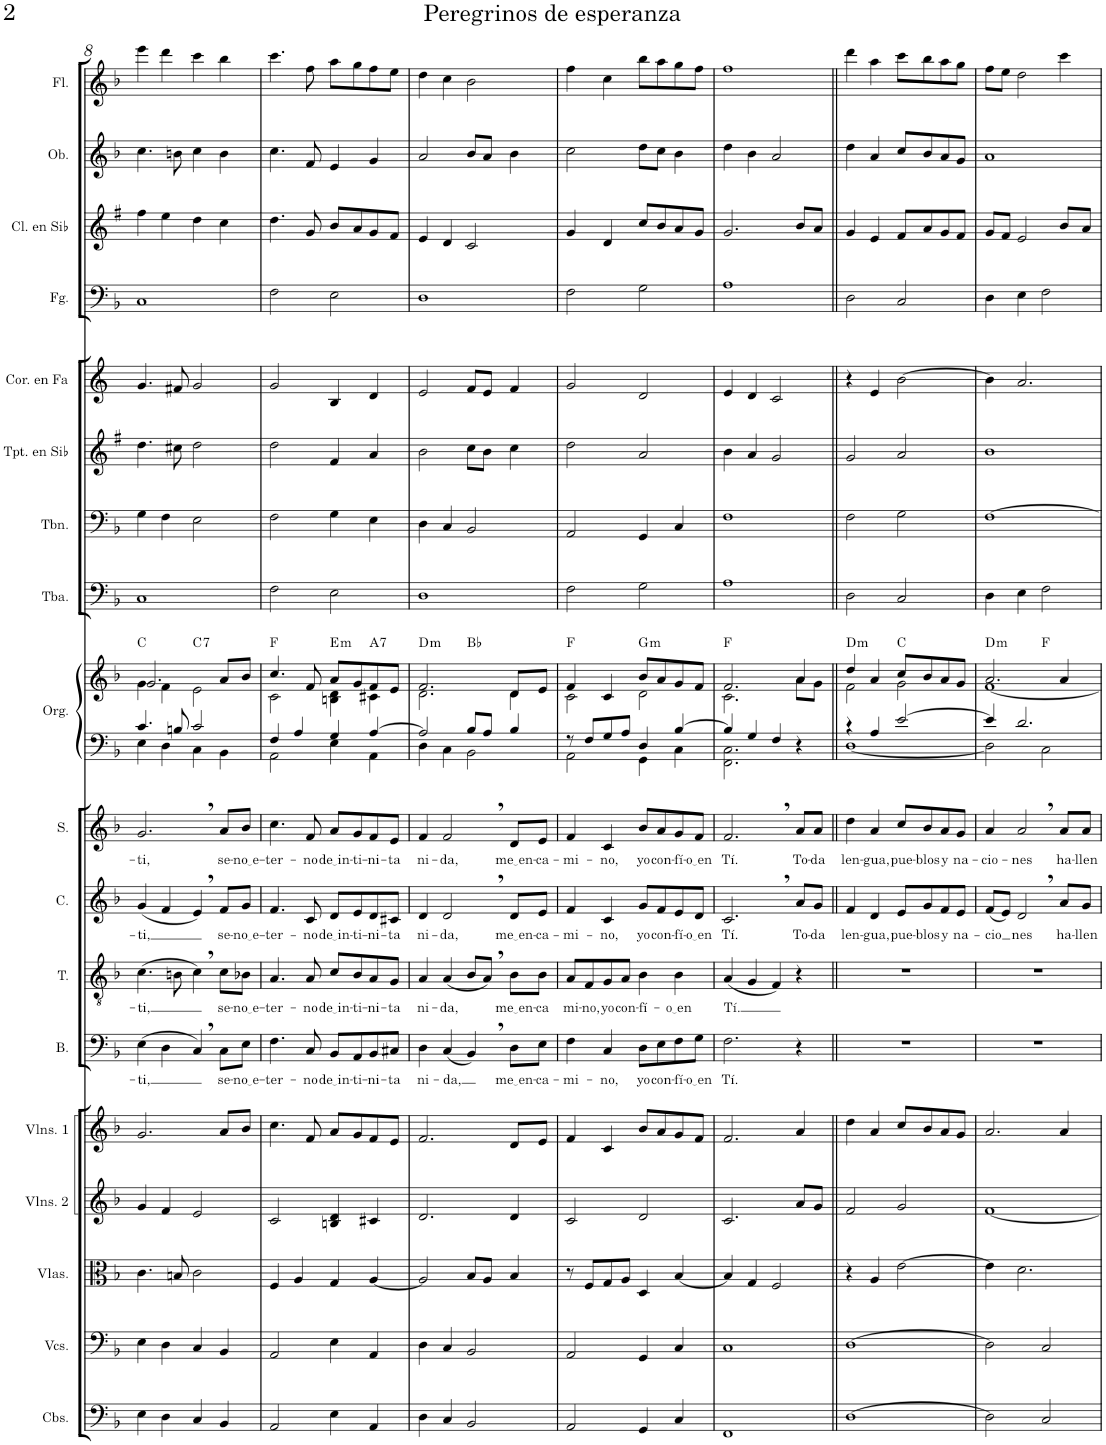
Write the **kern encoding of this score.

**kern	**kern	**kern	**kern	**kern	**kern	**text	**kern	**text	**kern	**text	**kern	**text	**harte	**kern	**kern	**harte	**kern	**kern	**kern	**kern	**kern	**kern	**kern	**kern
*part18	*part17	*part16	*part15	*part14	*part13	*part13	*part12	*part12	*part11	*part11	*part10	*part10	*part10	*part9	*part9	*part9	*part8	*part7	*part6	*part5	*part4	*part3	*part2	*part1
*staff19	*staff18	*staff17	*staff16	*staff15	*staff14	*staff14	*staff13	*staff13	*staff12	*staff12	*staff11	*staff11	*	*staff10	*staff9	*	*staff8	*staff7	*staff6	*staff5	*staff4	*staff3	*staff2	*staff1
*I"Contrabajos	*I"Violonchelos	*I"Violas	*I"Violines 2	*I"Violines 1	*I"Bajo	*	*I"Tenor	*	*I"Contralto	*	*I"Soprano	*	*	*I"Órgano	*	*	*I"Tuba	*I"Trombón	*I"Trompeta en Sib	*I"Trompa en Fa	*I"Fagot	*I"Clarinete en Sib	*I"Oboe	*I"Flauta
*I'Cbs.	*I'Vcs.	*I'Vlas.	*I'Vlns. 2	*I'Vlns. 1	*I'B.	*	*I'T.	*	*I'C.	*	*I'S.	*	*	*	*	*	*I'Tba.	*I'Tbn.	*I'Tpt. en Sib	*	*I'Fg.	*I'Cl. en Sib	*I'Ob.	*I'Fl.
!!LO:PB:g=z
*clefF4	*clefF4	*clefC3	*clefG2	*clefG2	*clefF4	*	*clefGv2	*	*clefG2	*	*clefG2	*	*	*clefF4	*clefG2	*	*clefF4	*clefF4	*clefG2	*clefG2	*clefF4	*clefG2	*clefG2	*clefG2
*Trd7c12	*	*	*	*	*	*	*	*	*	*	*	*	*	*	*	*	*	*	*Trd1c2	*Trd4c7	*	*Trd1c2	*	*
*k[b-]	*k[b-]	*k[b-]	*k[b-]	*k[b-]	*k[b-]	*	*k[b-]	*	*k[b-]	*	*k[b-]	*	*	*k[b-]	*k[b-]	*	*k[b-]	*k[b-]	*k[f#]	*k[]	*k[b-]	*k[f#]	*k[b-]	*k[b-]
*M4/4	*M4/4	*M4/4	*M4/4	*M4/4	*M4/4	*	*M4/4	*	*M4/4	*	*M4/4	*	*	*M4/4	*M4/4	*	*M4/4	*M4/4	*M4/4	*M4/4	*M4/4	*M4/4	*M4/4	*M4/4
*met(c)	*met(c)	*met(c)	*met(c)	*met(c)	*met(c)	*	*met(c)	*	*met(c)	*	*met(c)	*	*	*met(c)	*met(c)	*	*met(c)	*met(c)	*met(c)	*met(c)	*met(c)	*met(c)	*met(c)	*met(c)
=8	=8	=8	=8	=8	=8	=8	=8	=8	=8	=8	=8	=8	=8	=8	=8	=8	=8	=8	=8	=8	=8	=8	=8	=8
!	!	!	!	!	!	!LO:LY:b	!	!LO:LY:b	!	!LO:LY:b	!	!LO:LY:b	!	!	!	!	!	!	!	!	!	!	!	!
*	*	*	*	*	*	*	*	*	*	*	*^	*	*	*^	*^	*	*	*	*	*	*	*	*	*
4E\	4E\	4.c\	4g/	2.g/	(4E\	-ti,	(4.c\	-ti,	(4g/	-ti,	2.g,/	2ryy	-ti,	C:maj	4.c/	4E\	2.g/	4g\	C:maj	1C	4G\	4.dd\	4.g/	1C	4ff#\	4.cc\	4eee\
4D\	4D\	.	4f/	.	4D\	.	.	.	4f/	.	.	.	.	.	.	4D\	.	4f\	.	.	4F\	.	.	.	4ee\	.	4ddd\
.	.	8Bn/	.	.	.	.	8Bn\	.	.	.	.	.	.	.	8Bn/	.	.	.	.	.	.	8cc#X\	8f#X/	.	.	8bn\	.
!	!	!	!	!	!	!	!	!	!	!	!	!	!	!LO:H:kt=7	!	!	!	!	!LO:H:kt=7	!	!	!	!	!	!	!	!
4C/	4C/	2c\	2e/	.	4C,/)	.	4c,\)	.	4e,/)	.	.	2ryy	.	C:7	2c/	4C\	.	2e\	C:7	.	2E\	2dd\	2g/	.	4dd\	4cc\	4ccc\
!	!	!	!	!	!	!LO:LY:b	!	!LO:LY:b	!	!LO:LY:b	!	!	!LO:LY:b	!	!	!	!	!	!	!	!	!	!	!	!	!	!
4BB-/	4BB-/	.	.	8a/L	8C\L	se-	8c\L	se-	8f/L	se-	8a/L	.	se-	.	.	4BB-\	8a/L	.	.	.	.	.	.	.	4cc\	4b\	4bb-\
!	!	!	!	!	!	!LO:LY:b	!	!LO:LY:b	!	!LO:LY:b	!	!	!LO:LY:b	!	!	!	!	!	!	!	!	!	!	!	!	!	!
.	.	.	.	8b-/J	8E\J	no e	8B-X\J	no e	8g/J	no e	8b-/J	.	no e	.	.	.	8b-/J	.	.	.	.	.	.	.	.	.	.
=9	=9	=9	=9	=9	=9	=9	=9	=9	=9	=9	=9	=9	=9	=9	=9	=9	=9	=9	=9	=9	=9	=9	=9	=9	=9	=9	=9
!	!	!	!	!	!	!LO:LY:b	!	!LO:LY:b	!	!LO:LY:b	!	!	!LO:LY:b	!	!	!	!	!	!	!	!	!	!	!	!	!	!
*	*	*	*	*	*	*	*	*	*	*	*v	*v	*	*	*	*	*	*	*	*	*	*	*	*	*	*	*
2AA/	2AA/	4F/	2c/	4.cc\	4.F\	-ter-	4.A/	-ter-	4.f/	-ter-	4.cc\	-ter-	F:maj	4F/	2AA\	4.cc/	2c\	F:maj	2F\	2F\	2dd\	2g/	2F\	4.dd\	4.cc\	4.ccc\
.	.	4A/	.	.	.	.	.	.	.	.	.	.	.	4A/	.	.	.	.	.	.	.	.	.	.	.	.
!	!	!	!	!	!	!LO:LY:b	!	!LO:LY:b	!	!LO:LY:b	!	!LO:LY:b	!	!	!	!	!	!	!	!	!	!	!	!	!	!
.	.	.	.	8f/	8C/	-no	8A/	-no	8c/	-no	8f/	-no	.	.	.	8f/	.	.	.	.	.	.	.	8g/	8f/	8ff\
!	!	!	!	!	!	!LO:LY:b	!	!LO:LY:b	!	!LO:LY:b	!	!LO:LY:b	!LO:H:kt=m	!	!	!	!	!LO:H:kt=m	!	!	!	!	!	!	!	!
4E\	4E\	4G/	4Bn/ 4d/	8a/L	8BB-/L	de in	8c/L	de in	8d/L	de in	8a/L	de in	E:min	4G/	4E\	8a/L	4Bn\ 4d\	E:min	2E\	4G\	4f#/	4B/	2E\	8b/L	4e/	8aa\L
!	!	!	!	!	!	!LO:LY:b	!	!LO:LY:b	!	!LO:LY:b	!	!LO:LY:b	!	!	!	!	!	!	!	!	!	!	!	!	!	!
.	.	.	.	8g/	8AA/	-ti-	8B-/	-ti-	8e/	-ti-	8g/	-ti-	.	.	.	8g/	.	.	.	.	.	.	.	8a/	.	8gg\
!	!	!	!	!	!	!LO:LY:b	!	!LO:LY:b	!	!LO:LY:b	!	!LO:LY:b	!LO:H:kt=7	!	!	!	!	!LO:H:kt=7	!	!	!	!	!	!	!	!
4AA/	4AA/	[4A/	4c#X/	8f/	8BB-/	-ni-	8A/	-ni-	8d/	-ni-	8f/	-ni-	A:7	[4A/	4AA\	8f/	4c#X\	A:7	.	4E\	4a/	4d/	.	8g/	4g/	8ff\
!	!	!	!	!	!	!LO:LY:b	!	!LO:LY:b	!	!LO:LY:b	!	!LO:LY:b	!	!	!	!	!	!	!	!	!	!	!	!	!	!
.	.	.	.	8e/J	8C#X/J	-ta	8G/J	-ta	8c#X/J	-ta	8e/J	-ta	.	.	.	8e/J	.	.	.	.	.	.	.	8f#/J	.	8ee\J
*	*	*	*	*	*	*	*	*	*	*	*	*	*	*	*	*v	*v	*	*	*	*	*	*	*	*	*
=10	=10	=10	=10	=10	=10	=10	=10	=10	=10	=10	=10	=10	=10	=10	=10	=10	=10	=10	=10	=10	=10	=10	=10	=10	=10
!	!	!	!	!	!	!LO:LY:b	!	!LO:LY:b	!	!LO:LY:b	!	!LO:LY:b	!LO:H:kt=m	!	!	!	!LO:H:kt=m	!	!	!	!	!	!	!	!
*	*	*	*	*	*	*	*	*	*	*	*^	*	*	*	*	*^	*	*	*	*	*	*	*	*	*
*	*	*	*	*	*	*	*	*	*	*	*	*	*	*	*	*	*	*^	*	*	*	*	*	*	*	*	*
4D\	4D\	2A/]	2.d/	2.f/	4D\	ni-	4A/	ni-	4d/	ni-	4f/	2ryy	ni-	D:min	2A/]	4D\	2.f/	2.d\	2ryy	D:min	1D	4D\	2b\	2e/	1D	4e/	2a/	4dd\
!	!	!	!	!	!	!LO:LY:b	!	!LO:LY:b	!	!LO:LY:b	!	!	!LO:LY:b	!	!	!	!	!	!	!	!	!	!	!	!	!	!	!
4C/	4C/	.	.	.	(4C/	-da,	(4A/	-da,	2d,/	-da,	2f,/	.	-da,	.	.	4C\	.	.	.	.	.	4C/	.	.	.	4d/	.	4cc\
2BB-/	2BB-/	8B-/L	.	.	4BB-,/)	.	8B-/L	.	.	.	.	2ryy	.	Bb:maj	8B-/L	2BB-\	.	.	2ryy	Bb:maj	.	2BB-/	8cc\L	8f/L	.	2c/	8b-/L	2b-\
.	.	8A/J	.	.	.	.	8A,/J)	.	.	.	.	.	.	.	8A/J	.	.	.	.	.	.	.	8b\J	8e/J	.	.	8a/J	.
!	!	!	!	!	!	!LO:LY:b	!	!LO:LY:b	!	!LO:LY:b	!	!	!LO:LY:b	!	!	!	!	!	!	!	!	!	!	!	!	!	!	!
.	.	4B-/	4d/	8d/L	8D\L	me en	8B-\L	me en	8d/L	me en	8d/L	.	me en	.	4B-/	.	8d/L	4d\	.	.	.	.	4cc\	4f/	.	.	4b-\	.
!	!	!	!	!	!	!LO:LY:b	!	!LO:LY:b	!	!LO:LY:b	!	!	!LO:LY:b	!	!	!	!	!	!	!	!	!	!	!	!	!	!	!
.	.	.	.	8e/J	8E\J	-ca-	8B-\J	-ca	8e/J	-ca-	8e/J	.	-ca-	.	.	.	8e/J	.	.	.	.	.	.	.	.	.	.	.
=11	=11	=11	=11	=11	=11	=11	=11	=11	=11	=11	=11	=11	=11	=11	=11	=11	=11	=11	=11	=11	=11	=11	=11	=11	=11	=11	=11	=11
!	!	!	!	!	!	!LO:LY:b	!	!LO:LY:b	!	!LO:LY:b	!	!	!LO:LY:b	!	!	!	!	!	!	!	!	!	!	!	!	!	!	!
*	*	*	*	*	*	*	*	*	*	*	*v	*v	*	*	*	*	*	*v	*v	*	*	*	*	*	*	*	*	*
2AA/	2AA/	8r	2c/	4f/	4F\	-mi-	8A/L	-mi-	4f/	-mi-	4f/	-mi-	F:maj	8r	2AA\	4f/	2c\	F:maj	2F\	2AA/	2dd\	2g/	2F\	4g/	2cc\	4ff\
!	!	!	!	!	!	!	!	!LO:LY:b	!	!	!	!	!	!	!	!	!	!	!	!	!	!	!	!	!	!
.	.	8F/L	.	.	.	.	8F/	-no,	.	.	.	.	.	8F/L	.	.	.	.	.	.	.	.	.	.	.	.
!	!	!	!	!	!	!LO:LY:b	!	!LO:LY:b	!	!LO:LY:b	!	!LO:LY:b	!	!	!	!	!	!	!	!	!	!	!	!	!	!
.	.	8G/	.	4c/	4C/	-no,	8G/	yo	4c/	-no,	4c/	-no,	.	8G/	.	4c/	.	.	.	.	.	.	.	4d/	.	4cc\
!	!	!	!	!	!	!	!	!LO:LY:b	!	!	!	!	!	!	!	!	!	!	!	!	!	!	!	!	!	!
.	.	8A/J	.	.	.	.	8A/J	con-	.	.	.	.	.	8A/J	.	.	.	.	.	.	.	.	.	.	.	.
!	!	!	!	!	!	!LO:LY:b	!	!LO:LY:b	!	!LO:LY:b	!	!LO:LY:b	!LO:H:kt=m	!	!	!	!	!LO:H:kt=m	!	!	!	!	!	!	!	!
4GG/	4GG/	4D/	2d/	8b-/L	8D\L	yo	4B-\	-fí-	8g/L	yo	8b-/L	yo	G:min	4D/	4GG\	8b-/L	2d\	G:min	2G\	4GG/	2a/	2d/	2G\	8cc/L	8dd\L	8bb-\L
!	!	!	!	!	!	!LO:LY:b	!	!	!	!LO:LY:b	!	!LO:LY:b	!	!	!	!	!	!	!	!	!	!	!	!	!	!
.	.	.	.	8a/	8E\	con-	.	.	8f/	con-	8a/	con-	.	.	.	8a/	.	.	.	.	.	.	.	8b/	8cc\J	8aa\
!	!	!	!	!	!	!LO:LY:b	!	!LO:LY:b	!	!LO:LY:b	!	!LO:LY:b	!	!	!	!	!	!	!	!	!	!	!	!	!	!
4C/	4C/	[4B-/	.	8g/	8F\	-fí-	4B-\	o en	8e/	-fí-	8g/	-fí-	.	[4B-/	4C\	8g/	.	.	.	4C/	.	.	.	8a/	4b-\	8gg\
!	!	!	!	!	!	!LO:LY:b	!	!	!	!LO:LY:b	!	!LO:LY:b	!	!	!	!	!	!	!	!	!	!	!	!	!	!
.	.	.	.	8f/J	8G\J	o en	.	.	8d/J	o en	8f/J	o en	.	.	.	8f/J	.	.	.	.	.	.	.	8g/J	.	8ff\J
=12	=12	=12	=12	=12	=12	=12	=12	=12	=12	=12	=12	=12	=12	=12	=12	=12	=12	=12	=12	=12	=12	=12	=12	=12	=12	=12
!	!	!	!	!	!	!LO:LY:b	!	!LO:LY:b	!	!LO:LY:b	!	!LO:LY:b	!	!	!	!	!	!	!	!	!	!	!	!	!	!
1FF	1C	4B-/]	2.c/	2.f/	2.F\	Tí.	(4A/	Tí.	2.c,/	Tí.	2.f,/	Tí.	F:maj	4B-/]	2.FF\ 2.C\	2.f/	2.c\	F:maj	1A	1F	4b\	4e/	1A	2.g/	4dd\	1ff
.	.	4G/	.	.	.	.	4G/	.	.	.	.	.	.	4G/	.	.	.	.	.	.	4a/	4d/	.	.	4b-\	.
.	.	2F/	.	.	.	.	4F/)	.	.	.	.	.	.	4F/	.	.	.	.	.	.	2g/	2c/	.	.	2a/	.
!	!	!	!	!	!	!	!	!	!	!LO:LY:b	!	!LO:LY:b	!	!	!	!	!	!	!	!	!	!	!	!	!	!
.	.	.	8a/L	4a/	4r	.	4r	.	8a/L	To-	8a/L	To-	.	4r	4ryy	4a/	8a\L	.	.	.	.	.	.	8b/L	.	.
!	!	!	!	!	!	!	!	!	!	!LO:LY:b	!	!LO:LY:b	!	!	!	!	!	!	!	!	!	!	!	!	!	!
.	.	.	8g/J	.	.	.	.	.	8g/J	-da	8a/J	-da	.	.	.	.	8g\J	.	.	.	.	.	.	8a/J	.	.
=13||	=13||	=13||	=13||	=13||	=13||	=13||	=13||	=13||	=13||	=13||	=13||	=13||	=13||	=13||	=13||	=13||	=13||	=13||	=13||	=13||	=13||	=13||	=13||	=13||	=13||	=13||
!	!	!	!	!	!	!	!	!	!	!LO:LY:b	!	!LO:LY:b	!LO:H:kt=m	!	!	!	!	!LO:H:kt=m	!	!	!	!	!	!	!	!
[1D	[1D	4r	2f/	4dd\	1r	.	1r	.	4f/	len-	4dd\	len-	D:min	4r	[1D	4dd/	2f\	D:min	2D\	2F\	2g/	4r	2D\	4g/	4dd\	4ddd\
!	!	!	!	!	!	!	!	!	!	!LO:LY:b	!	!LO:LY:b	!	!	!	!	!	!	!	!	!	!	!	!	!	!
.	.	4A/	.	4a/	.	.	.	.	4d/	-gua,	4a/	-gua,	.	4A/	.	4a/	.	.	.	.	.	4e/	.	4e/	4a/	4aa\
!	!	!	!	!	!	!	!	!	!	!LO:LY:b	!	!LO:LY:b	!	!	!	!	!	!	!	!	!	!	!	!	!	!
.	.	[2e\	2g/	8cc/L	.	.	.	.	8e/L	pue-	8cc/L	pue-	C:maj	[2e/	.	8cc/L	2g\	C:maj	2C/	2G\	2a/	[2b\	2C/	8f#/L	8cc/L	8ccc\L
!	!	!	!	!	!	!	!	!	!	!LO:LY:b	!	!LO:LY:b	!	!	!	!	!	!	!	!	!	!	!	!	!	!
.	.	.	.	8b-/	.	.	.	.	8g/	-blos	8b-/	-blos	.	.	.	8b-/	.	.	.	.	.	.	.	8a/	8b-/	8bb-\
!	!	!	!	!	!	!	!	!	!	!LO:LY:b	!	!LO:LY:b	!	!	!	!	!	!	!	!	!	!	!	!	!	!
.	.	.	.	8a/	.	.	.	.	8f/	y	8a/	y	.	.	.	8a/	.	.	.	.	.	.	.	8g/	8a/	8aa\
!	!	!	!	!	!	!	!	!	!	!LO:LY:b	!	!LO:LY:b	!	!	!	!	!	!	!	!	!	!	!	!	!	!
.	.	.	.	8g/J	.	.	.	.	8e/J	na-	8g/J	na-	.	.	.	8g/J	.	.	.	.	.	.	.	8f#/J	8g/J	8gg\J
*	*	*	*	*	*	*	*	*	*	*	*	*	*	*	*	*v	*v	*	*	*	*	*	*	*	*	*
=14	=14	=14	=14	=14	=14	=14	=14	=14	=14	=14	=14	=14	=14	=14	=14	=14	=14	=14	=14	=14	=14	=14	=14	=14	=14
!	!	!	!	!	!	!	!	!	!	!LO:LY:b	!	!LO:LY:b	!LO:H:kt=m	!	!	!	!LO:H:kt=m	!	!	!	!	!	!	!	!
*	*	*	*	*	*	*	*	*	*	*	*^	*	*	*	*	*^	*	*	*	*	*	*	*	*	*
*	*	*	*	*	*	*	*	*	*	*	*	*	*	*	*	*	*	*^	*	*	*	*	*	*	*	*	*
2D\]	2D\]	4e\]	[1f	2.a/	1r	.	1r	.	(8f/L	-cio	4a/	2ryy	-cio-	D:min	4e/]	2D\]	2.a/	[1f	2ryy	D:min	4D\	[1F	1b	4b\]	4D\	8g/L	1a	8ff\L
.	.	.	.	.	.	.	.	.	8e/J)	.	.	.	.	.	.	.	.	.	.	.	.	.	.	.	.	8f#/J	.	8ee\J
!	!	!	!	!	!	!	!	!	!	!LO:LY:b	!	!	!LO:LY:b	!	!	!	!	!	!	!	!	!	!	!	!	!	!	!
.	.	2.d\	.	.	.	.	.	.	2d,/	nes	2a,/	.	-nes	.	2.d/	.	.	.	.	.	4E\	.	.	2.a/	4E\	2e/	.	2dd\
2C/	2C/	.	.	.	.	.	.	.	.	.	.	2ryy	.	F:maj	.	2C\	.	.	2ryy	F:maj	2F\	.	.	.	2F\	.	.	.
!	!	!	!	!	!	!	!	!	!	!LO:LY:b	!	!	!LO:LY:b	!	!	!	!	!	!	!	!	!	!	!	!	!	!	!
.	.	.	.	4a/	.	.	.	.	8a/L	ha-	8a/L	.	ha-	.	.	.	4a/	.	.	.	.	.	.	.	.	8b/L	.	4ccc\
!	!	!	!	!	!	!	!	!	!	!LO:LY:b	!	!	!LO:LY:b	!	!	!	!	!	!	!	!	!	!	!	!	!	!	!
.	.	.	.	.	.	.	.	.	8g/J	-llen	8a/J	.	-llen	.	.	.	.	.	.	.	.	.	.	.	.	8a/J	.	.
*	*	*	*	*	*	*	*	*	*	*	*v	*v	*	*	*	*	*	*	*	*	*	*	*	*	*	*	*	*
*	*	*	*	*	*	*	*	*	*	*	*	*	*	*v	*v	*	*	*	*	*	*	*	*	*	*	*	*
*	*	*	*	*	*	*	*	*	*	*	*	*	*	*	*v	*v	*v	*	*	*	*	*	*	*	*	*
=	=	=	=	=	=	=	=	=	=	=	=	=	=	=	=	=	=	=	=	=	=	=	=	=
*-	*-	*-	*-	*-	*-	*-	*-	*-	*-	*-	*-	*-	*-	*-	*-	*-	*-	*-	*-	*-	*-	*-	*-	*-
